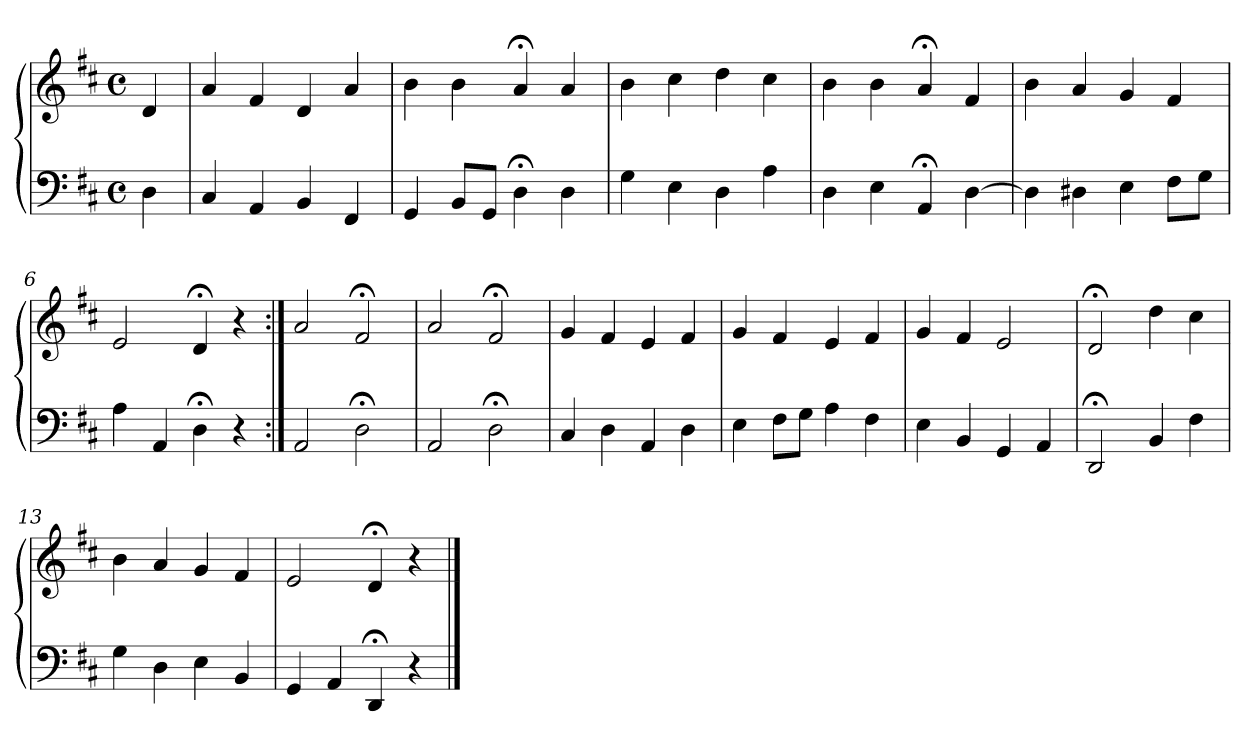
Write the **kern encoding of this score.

**kern	**kern
*part1	*part1
*staff2	*staff1
*clefF4	*clefG2
*k[f#c#]	*k[f#c#]
*M4/4	*M4/4
*met(c)	*met(c)
=	=
4D	4d
=1	=1
4C#	4a
4AA	4f#
4BB	4d
4FF#	4a
=2	=2
4GG	4b
8BBL	4b
8GGJ	.
4D;<	4a;<
4D	4a
=3	=3
4G	4b
4E	4cc#
4D	4dd
4A	4cc#
=4	=4
4D	4b
4E	4b
4AA;<	4a;<
[4D	4f#
=5	=5
4D]	4b
4D#X	4a
4E	4g
8F#L	4f#
8GJ	.
=6	=6
4A	2e
4AA	.
4D;<	4d;<
4r	4r
!!LO:LB:g=z
=7:|!	=7:|!
2AA	2a
2D;<	2f#;<
=8	=8
2AA	2a
2D;<	2f#;<
=9	=9
4C#	4g
4D	4f#
4AA	4e
4D	4f#
=10	=10
4E	4g
8F#L	4f#
8GJ	.
4A	4e
4F#	4f#
=11	=11
4E	4g
4BB	4f#
4GG	2e
4AA	.
=12	=12
2DD;<	2d;<
4BB	4dd
4F#	4cc#
=13	=13
4G	4b
4D	4a
4E	4g
4BB	4f#
=14	=14
4GG	2e
4AA	.
4DD;<	4d;<
4r	4r
==	==
*-	*-
